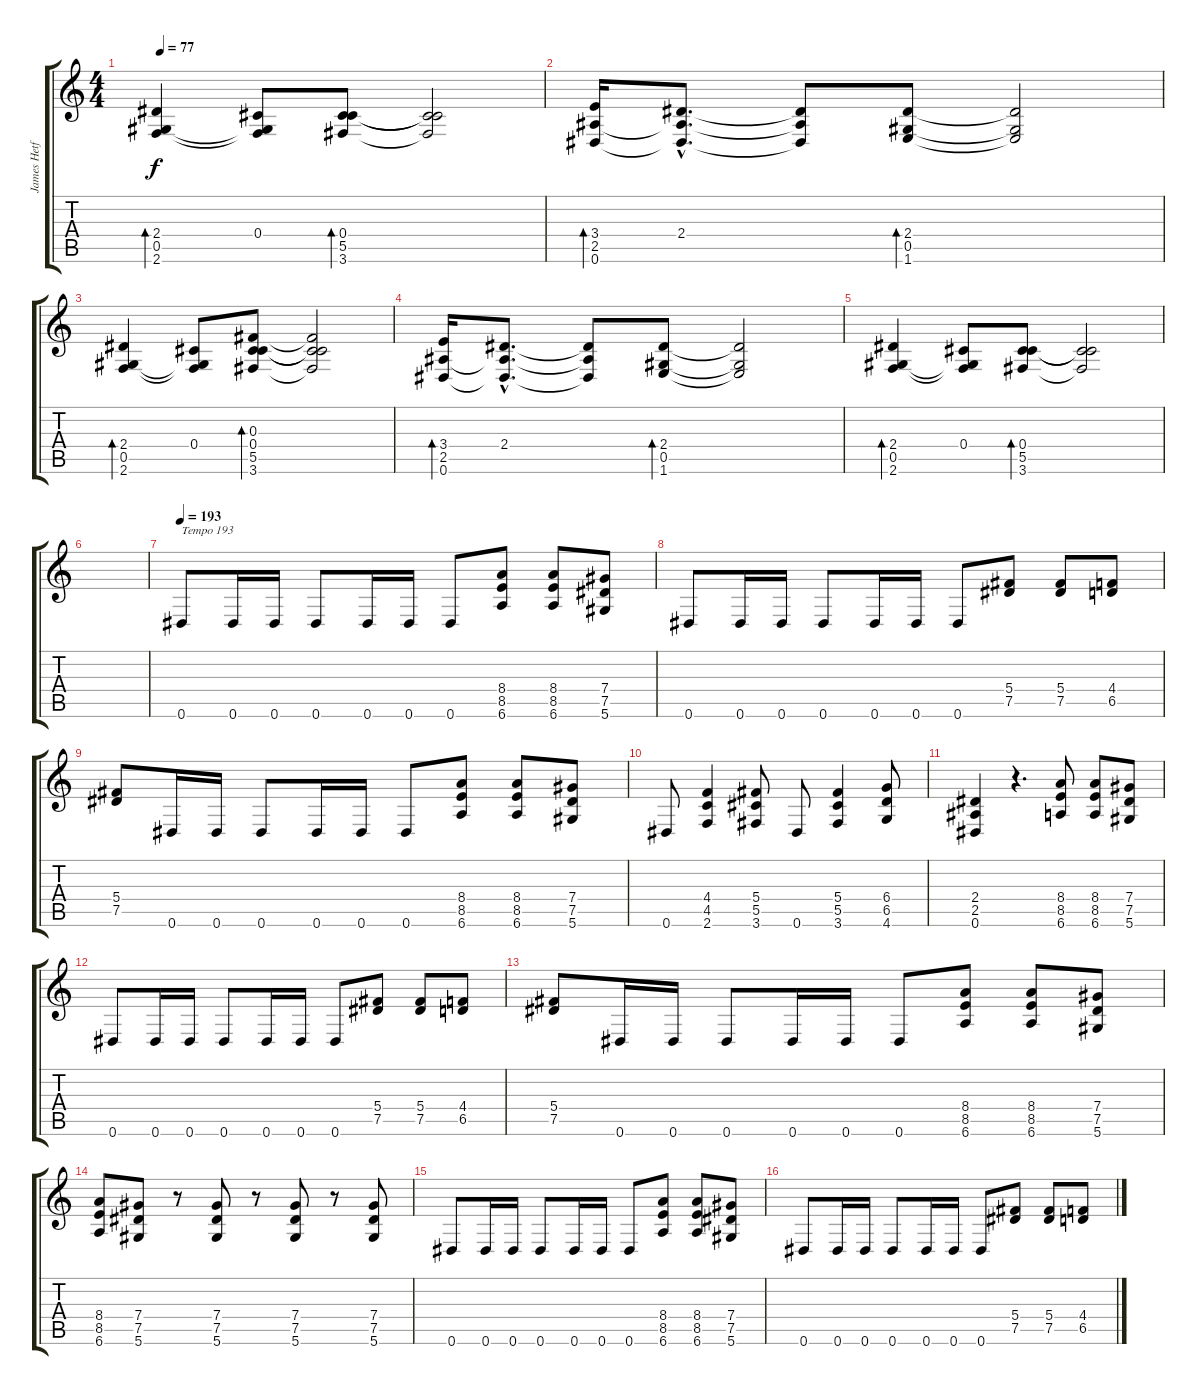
\track ("James Hetfield" "James Hetf") {instrument distortionguitar}
\staff {score tabs}
\tuning (Eb4 Bb3 Gb3 Db3 Ab2 Eb2) {hide}
\ts (4 4)
\tempo 77
\clef g2
\ks c
(2.4 0.5 2.6).4{bd 60 dy f} (0.4 0.5{t} 2.6{t}).8 (0.4 5.5 3.6).8{bd 60} (0.4{t} 5.5{t} 3.6{t}).2 |
(3.4 2.5 0.6).16{bd 60} (2.4{hac} 2.5{hac t} 0.6{hac t}).8{d} (2.4{t} 2.5{t} 0.6{t}).8 (2.4 0.5 1.6).8{bd 60} (2.4{t} 0.5{t} 1.6{t}).2 |
(2.4 0.5 2.6).4{bd 60} (0.4 0.5{t} 2.6{t}).8 (0.3 0.4 5.5 3.6).8{bd 60} (0.3{t} 0.4{t} 5.5{t} 3.6{t}).2 |
(3.4 2.5 0.6).16{bd 60} (2.4{hac} 2.5{hac t} 0.6{hac t}).8{d} (2.4{t} 2.5{t} 0.6{t}).8 (2.4 0.5 1.6).8{bd 60} (2.4{t} 0.5{t} 1.6{t}).2 |
(2.4 0.5 2.6).4{bd 60} (0.4 0.5{t} 2.6{t}).8 (0.4 5.5 3.6).8{bd 60} (0.4{t} 5.5{t} 3.6{t}).2 |
|
\tempo 193
0.6.8{txt "Tempo 193" instrument distortionguitar} 0.6.16 0.6.16 0.6.8 0.6.16 0.6.16 0.6.8 (8.4 8.5 6.6).8 (8.4 8.5 6.6).8 (7.4 7.5 5.6).8 |
0.6.8 0.6.16 0.6.16 0.6.8 0.6.16 0.6.16 0.6.8 (5.4 7.5).8 (5.4 7.5).8 (4.4 6.5).8 |
(5.4 7.5).8 0.6.16 0.6.16 0.6.8 0.6.16 0.6.16 0.6.8 (8.4 8.5 6.6).8 (8.4 8.5 6.6).8 (7.4 7.5 5.6).8 |
0.6.8 (4.4 4.5 2.6).4 (5.4 5.5 3.6).8 0.6.8 (5.4 5.5 3.6).4 (6.4 6.5 4.6).8 |
(2.4 2.5 0.6).4 r.4{d} (8.4 8.5 6.6).8 (8.4 8.5 6.6).8 (7.4 7.5 5.6).8 |
0.6.8 0.6.16 0.6.16 0.6.8 0.6.16 0.6.16 0.6.8 (5.4 7.5).8 (5.4 7.5).8 (4.4 6.5).8 |
(5.4 7.5).8 0.6.16 0.6.16 0.6.8 0.6.16 0.6.16 0.6.8 (8.4 8.5 6.6).8 (8.4 8.5 6.6).8 (7.4 7.5 5.6).8 |
(8.4 8.5 6.6).8 (7.4 7.5 5.6).8 r.8 (7.4 7.5 5.6).8 r.8 (7.4 7.5 5.6).8 r.8 (7.4 7.5 5.6).8 |
0.6.8 0.6.16 0.6.16 0.6.8 0.6.16 0.6.16 0.6.8 (8.4 8.5 6.6).8 (8.4 8.5 6.6).8 (7.4 7.5 5.6).8 |
0.6.8 0.6.16 0.6.16 0.6.8 0.6.16 0.6.16 0.6.8 (5.4 7.5).8 (5.4 7.5).8 (4.4 6.5).8
